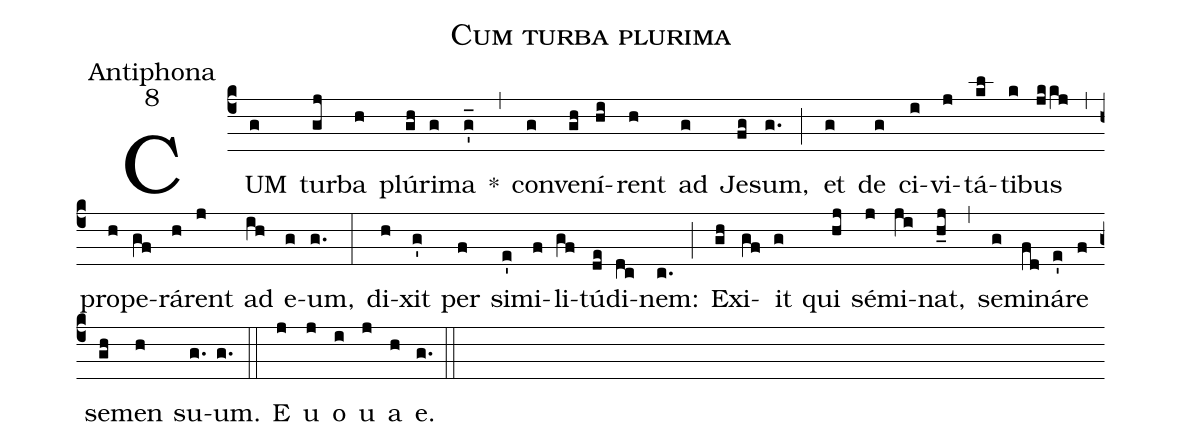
name:Cum turba plurima;
office-part:Antiphona;
mode:8;
%%
(c4) CUM(g) tur(gj)ba(h) plú(gh)ri(g)ma(g'_) *(,) con(g)ve(gh)ní(hi)rent(h) ad(g) Je(fg)sum,(g.) (;) et(g) de(g) ci(i)vi(j)tá(kl)ti(k)bus(jkkj) (,) pro(h)pe(gf)rá(h)rent(j) ad(ih) e(g)um,(g.) (:) di(h)xit(g') per(f) si(e')mi(f)li(gf)tú(de)di(dc)nem:(c.) (;) Ex(gh)i(gf)it(g) qui(hj) sé(j)mi(ji)nat,(h_j) (,) se(g)mi(fd)ná(e')re(f) se(gh)men(h) su(g.)um.(g.) (::) <eu>E(j) u(j) o(i) u(j) a(h) e.</eu>(g.) (::)
